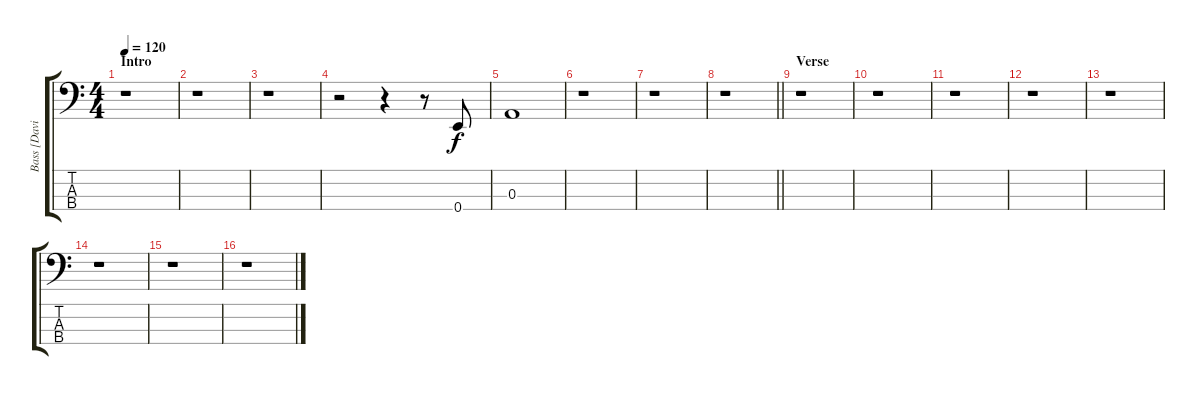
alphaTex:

\track ("Bass [David J.]" "Bass [Davi") {instrument electricbassfinger}
\staff {score tabs}
\tuning (G2 D2 A1 E1) {hide}
\ts (4 4)
\section ("" "Intro")
\tempo 120
\clef f4
\ks c
r.1{dy f instrument electricbassfinger} |
r.1 |
r.1 |
r.2 r.4 r.8 0.4.8{volume 16} |
0.3.1 |
r.1 |
r.1 |
\barLineRight lightlight
r.1 |
\section ("" "Verse")
r.1 |
r.1 |
r.1 |
r.1 |
r.1 |
r.1 |
r.1 |
r.1
